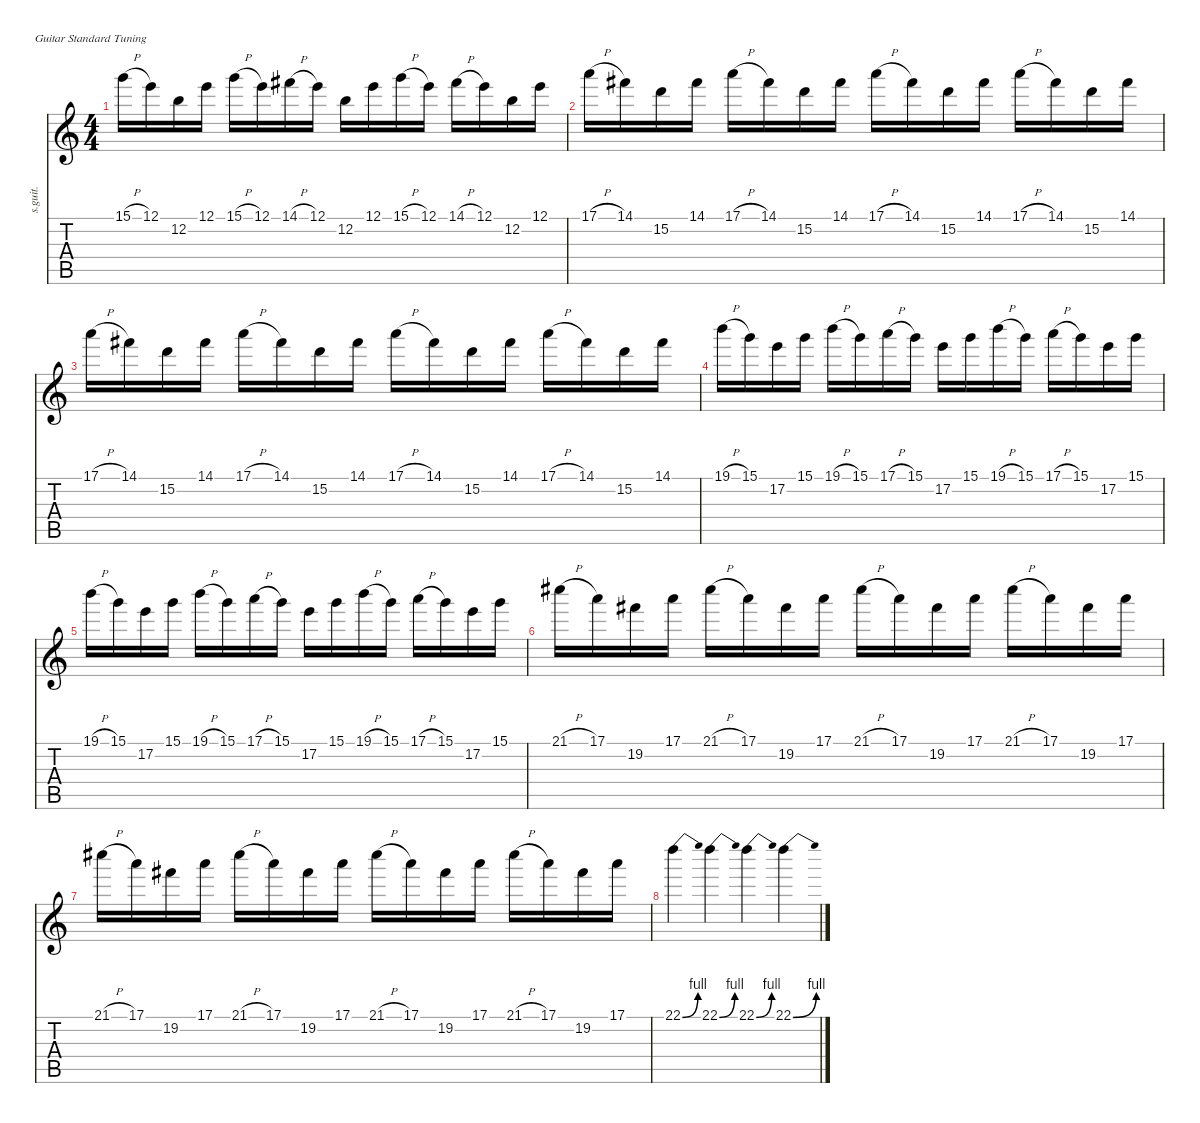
\defaultSystemsLayout 4
\hideDynamics
\bracketExtendMode nobrackets
\track ("Kirk Hammett - Lead Guitar" "s.guit.") {instrument distortionguitar}
\staff {score tabs}
\tuning (E4 B3 G3 D3 A2 E2)
\ts (4 4)
\tempo (142 hide)
\clef g2
\ks c
15.1{h}.16{lyrics (0 "") lyrics (1 "") lyrics (2 "") lyrics (3 "") lyrics (4 "") dy fff} 12.1.16{lyrics (0 "") lyrics (1 "") lyrics (2 "") lyrics (3 "") lyrics (4 "")} 12.2.16{lyrics (0 "") lyrics (1 "") lyrics (2 "") lyrics (3 "") lyrics (4 "")} 12.1.16{lyrics (0 "") lyrics (1 "") lyrics (2 "") lyrics (3 "") lyrics (4 "")} 15.1{h}.16{lyrics (0 "") lyrics (1 "") lyrics (2 "") lyrics (3 "") lyrics (4 "")} 12.1.16{lyrics (0 "") lyrics (1 "") lyrics (2 "") lyrics (3 "") lyrics (4 "")} 14.1{h acc #}.16{lyrics (0 "") lyrics (1 "") lyrics (2 "") lyrics (3 "") lyrics (4 "")} 12.1.16{lyrics (0 "") lyrics (1 "") lyrics (2 "") lyrics (3 "") lyrics (4 "")} 12.2.16{lyrics (0 "") lyrics (1 "") lyrics (2 "") lyrics (3 "") lyrics (4 "")} 12.1.16{lyrics (0 "") lyrics (1 "") lyrics (2 "") lyrics (3 "") lyrics (4 "")} 15.1{h}.16{lyrics (0 "") lyrics (1 "") lyrics (2 "") lyrics (3 "") lyrics (4 "")} 12.1.16{lyrics (0 "") lyrics (1 "") lyrics (2 "") lyrics (3 "") lyrics (4 "")} 14.1{h acc #}.16{lyrics (0 "") lyrics (1 "") lyrics (2 "") lyrics (3 "") lyrics (4 "")} 12.1.16{lyrics (0 "") lyrics (1 "") lyrics (2 "") lyrics (3 "") lyrics (4 "")} 12.2.16{lyrics (0 "") lyrics (1 "") lyrics (2 "") lyrics (3 "") lyrics (4 "")} 12.1.16{lyrics (0 "") lyrics (1 "") lyrics (2 "") lyrics (3 "") lyrics (4 "")} |
17.1{h}.16{lyrics (0 "") lyrics (1 "") lyrics (2 "") lyrics (3 "") lyrics (4 "")} 14.1{acc #}.16{lyrics (0 "") lyrics (1 "") lyrics (2 "") lyrics (3 "") lyrics (4 "")} 15.2.16{lyrics (0 "") lyrics (1 "") lyrics (2 "") lyrics (3 "") lyrics (4 "")} 14.1{acc #}.16{lyrics (0 "") lyrics (1 "") lyrics (2 "") lyrics (3 "") lyrics (4 "")} 17.1{h}.16{lyrics (0 "") lyrics (1 "") lyrics (2 "") lyrics (3 "") lyrics (4 "")} 14.1{acc #}.16{lyrics (0 "") lyrics (1 "") lyrics (2 "") lyrics (3 "") lyrics (4 "")} 15.2.16{lyrics (0 "") lyrics (1 "") lyrics (2 "") lyrics (3 "") lyrics (4 "")} 14.1{acc #}.16{lyrics (0 "") lyrics (1 "") lyrics (2 "") lyrics (3 "") lyrics (4 "")} 17.1{h}.16{lyrics (0 "") lyrics (1 "") lyrics (2 "") lyrics (3 "") lyrics (4 "")} 14.1{acc #}.16{lyrics (0 "") lyrics (1 "") lyrics (2 "") lyrics (3 "") lyrics (4 "")} 15.2.16{lyrics (0 "") lyrics (1 "") lyrics (2 "") lyrics (3 "") lyrics (4 "")} 14.1{acc #}.16{lyrics (0 "") lyrics (1 "") lyrics (2 "") lyrics (3 "") lyrics (4 "")} 17.1{h}.16{lyrics (0 "") lyrics (1 "") lyrics (2 "") lyrics (3 "") lyrics (4 "")} 14.1{acc #}.16{lyrics (0 "") lyrics (1 "") lyrics (2 "") lyrics (3 "") lyrics (4 "")} 15.2.16{lyrics (0 "") lyrics (1 "") lyrics (2 "") lyrics (3 "") lyrics (4 "")} 14.1{acc #}.16{lyrics (0 "") lyrics (1 "") lyrics (2 "") lyrics (3 "") lyrics (4 "")} |
17.1{h}.16{lyrics (0 "") lyrics (1 "") lyrics (2 "") lyrics (3 "") lyrics (4 "")} 14.1{acc #}.16{lyrics (0 "") lyrics (1 "") lyrics (2 "") lyrics (3 "") lyrics (4 "")} 15.2.16{lyrics (0 "") lyrics (1 "") lyrics (2 "") lyrics (3 "") lyrics (4 "")} 14.1{acc #}.16{lyrics (0 "") lyrics (1 "") lyrics (2 "") lyrics (3 "") lyrics (4 "")} 17.1{h}.16{lyrics (0 "") lyrics (1 "") lyrics (2 "") lyrics (3 "") lyrics (4 "")} 14.1{acc #}.16{lyrics (0 "") lyrics (1 "") lyrics (2 "") lyrics (3 "") lyrics (4 "")} 15.2.16{lyrics (0 "") lyrics (1 "") lyrics (2 "") lyrics (3 "") lyrics (4 "")} 14.1{acc #}.16{lyrics (0 "") lyrics (1 "") lyrics (2 "") lyrics (3 "") lyrics (4 "")} 17.1{h}.16{lyrics (0 "") lyrics (1 "") lyrics (2 "") lyrics (3 "") lyrics (4 "")} 14.1{acc #}.16{lyrics (0 "") lyrics (1 "") lyrics (2 "") lyrics (3 "") lyrics (4 "")} 15.2.16{lyrics (0 "") lyrics (1 "") lyrics (2 "") lyrics (3 "") lyrics (4 "")} 14.1{acc #}.16{lyrics (0 "") lyrics (1 "") lyrics (2 "") lyrics (3 "") lyrics (4 "")} 17.1{h}.16{lyrics (0 "") lyrics (1 "") lyrics (2 "") lyrics (3 "") lyrics (4 "")} 14.1{acc #}.16{lyrics (0 "") lyrics (1 "") lyrics (2 "") lyrics (3 "") lyrics (4 "")} 15.2.16{lyrics (0 "") lyrics (1 "") lyrics (2 "") lyrics (3 "") lyrics (4 "")} 14.1{acc #}.16{lyrics (0 "") lyrics (1 "") lyrics (2 "") lyrics (3 "") lyrics (4 "")} |
19.1{h}.16{lyrics (0 "") lyrics (1 "") lyrics (2 "") lyrics (3 "") lyrics (4 "")} 15.1.16{lyrics (0 "") lyrics (1 "") lyrics (2 "") lyrics (3 "") lyrics (4 "")} 17.2.16{lyrics (0 "") lyrics (1 "") lyrics (2 "") lyrics (3 "") lyrics (4 "")} 15.1.16{lyrics (0 "") lyrics (1 "") lyrics (2 "") lyrics (3 "") lyrics (4 "")} 19.1{h}.16{lyrics (0 "") lyrics (1 "") lyrics (2 "") lyrics (3 "") lyrics (4 "")} 15.1.16{lyrics (0 "") lyrics (1 "") lyrics (2 "") lyrics (3 "") lyrics (4 "")} 17.1{h}.16{lyrics (0 "") lyrics (1 "") lyrics (2 "") lyrics (3 "") lyrics (4 "")} 15.1.16{lyrics (0 "") lyrics (1 "") lyrics (2 "") lyrics (3 "") lyrics (4 "")} 17.2.16{lyrics (0 "") lyrics (1 "") lyrics (2 "") lyrics (3 "") lyrics (4 "")} 15.1.16{lyrics (0 "") lyrics (1 "") lyrics (2 "") lyrics (3 "") lyrics (4 "")} 19.1{h}.16{lyrics (0 "") lyrics (1 "") lyrics (2 "") lyrics (3 "") lyrics (4 "")} 15.1.16{lyrics (0 "") lyrics (1 "") lyrics (2 "") lyrics (3 "") lyrics (4 "")} 17.1{h}.16{lyrics (0 "") lyrics (1 "") lyrics (2 "") lyrics (3 "") lyrics (4 "")} 15.1.16{lyrics (0 "") lyrics (1 "") lyrics (2 "") lyrics (3 "") lyrics (4 "")} 17.2.16{lyrics (0 "") lyrics (1 "") lyrics (2 "") lyrics (3 "") lyrics (4 "")} 15.1.16{lyrics (0 "") lyrics (1 "") lyrics (2 "") lyrics (3 "") lyrics (4 "")} |
19.1{h}.16{lyrics (0 "") lyrics (1 "") lyrics (2 "") lyrics (3 "") lyrics (4 "")} 15.1.16{lyrics (0 "") lyrics (1 "") lyrics (2 "") lyrics (3 "") lyrics (4 "")} 17.2.16{lyrics (0 "") lyrics (1 "") lyrics (2 "") lyrics (3 "") lyrics (4 "")} 15.1.16{lyrics (0 "") lyrics (1 "") lyrics (2 "") lyrics (3 "") lyrics (4 "")} 19.1{h}.16{lyrics (0 "") lyrics (1 "") lyrics (2 "") lyrics (3 "") lyrics (4 "")} 15.1.16{lyrics (0 "") lyrics (1 "") lyrics (2 "") lyrics (3 "") lyrics (4 "")} 17.1{h}.16{lyrics (0 "") lyrics (1 "") lyrics (2 "") lyrics (3 "") lyrics (4 "")} 15.1.16{lyrics (0 "") lyrics (1 "") lyrics (2 "") lyrics (3 "") lyrics (4 "")} 17.2.16{lyrics (0 "") lyrics (1 "") lyrics (2 "") lyrics (3 "") lyrics (4 "")} 15.1.16{lyrics (0 "") lyrics (1 "") lyrics (2 "") lyrics (3 "") lyrics (4 "")} 19.1{h}.16{lyrics (0 "") lyrics (1 "") lyrics (2 "") lyrics (3 "") lyrics (4 "")} 15.1.16{lyrics (0 "") lyrics (1 "") lyrics (2 "") lyrics (3 "") lyrics (4 "")} 17.1{h}.16{lyrics (0 "") lyrics (1 "") lyrics (2 "") lyrics (3 "") lyrics (4 "")} 15.1.16{lyrics (0 "") lyrics (1 "") lyrics (2 "") lyrics (3 "") lyrics (4 "")} 17.2.16{lyrics (0 "") lyrics (1 "") lyrics (2 "") lyrics (3 "") lyrics (4 "")} 15.1.16{lyrics (0 "") lyrics (1 "") lyrics (2 "") lyrics (3 "") lyrics (4 "")} |
21.1{h acc #}.16{lyrics (0 "") lyrics (1 "") lyrics (2 "") lyrics (3 "") lyrics (4 "")} 17.1.16{lyrics (0 "") lyrics (1 "") lyrics (2 "") lyrics (3 "") lyrics (4 "")} 19.2{acc #}.16{lyrics (0 "") lyrics (1 "") lyrics (2 "") lyrics (3 "") lyrics (4 "")} 17.1.16{lyrics (0 "") lyrics (1 "") lyrics (2 "") lyrics (3 "") lyrics (4 "")} 21.1{h acc #}.16{lyrics (0 "") lyrics (1 "") lyrics (2 "") lyrics (3 "") lyrics (4 "")} 17.1.16{lyrics (0 "") lyrics (1 "") lyrics (2 "") lyrics (3 "") lyrics (4 "")} 19.2{acc #}.16{lyrics (0 "") lyrics (1 "") lyrics (2 "") lyrics (3 "") lyrics (4 "")} 17.1.16{lyrics (0 "") lyrics (1 "") lyrics (2 "") lyrics (3 "") lyrics (4 "")} 21.1{h acc #}.16{lyrics (0 "") lyrics (1 "") lyrics (2 "") lyrics (3 "") lyrics (4 "")} 17.1.16{lyrics (0 "") lyrics (1 "") lyrics (2 "") lyrics (3 "") lyrics (4 "")} 19.2{acc #}.16{lyrics (0 "") lyrics (1 "") lyrics (2 "") lyrics (3 "") lyrics (4 "")} 17.1.16{lyrics (0 "") lyrics (1 "") lyrics (2 "") lyrics (3 "") lyrics (4 "")} 21.1{h acc #}.16{lyrics (0 "") lyrics (1 "") lyrics (2 "") lyrics (3 "") lyrics (4 "")} 17.1.16{lyrics (0 "") lyrics (1 "") lyrics (2 "") lyrics (3 "") lyrics (4 "")} 19.2{acc #}.16{lyrics (0 "") lyrics (1 "") lyrics (2 "") lyrics (3 "") lyrics (4 "")} 17.1.16{lyrics (0 "") lyrics (1 "") lyrics (2 "") lyrics (3 "") lyrics (4 "")} |
21.1{h acc #}.16{lyrics (0 "") lyrics (1 "") lyrics (2 "") lyrics (3 "") lyrics (4 "")} 17.1.16{lyrics (0 "") lyrics (1 "") lyrics (2 "") lyrics (3 "") lyrics (4 "")} 19.2{acc #}.16{lyrics (0 "") lyrics (1 "") lyrics (2 "") lyrics (3 "") lyrics (4 "")} 17.1.16{lyrics (0 "") lyrics (1 "") lyrics (2 "") lyrics (3 "") lyrics (4 "")} 21.1{h acc #}.16{lyrics (0 "") lyrics (1 "") lyrics (2 "") lyrics (3 "") lyrics (4 "")} 17.1.16{lyrics (0 "") lyrics (1 "") lyrics (2 "") lyrics (3 "") lyrics (4 "")} 19.2{acc #}.16{lyrics (0 "") lyrics (1 "") lyrics (2 "") lyrics (3 "") lyrics (4 "")} 17.1.16{lyrics (0 "") lyrics (1 "") lyrics (2 "") lyrics (3 "") lyrics (4 "")} 21.1{h acc #}.16{lyrics (0 "") lyrics (1 "") lyrics (2 "") lyrics (3 "") lyrics (4 "")} 17.1.16{lyrics (0 "") lyrics (1 "") lyrics (2 "") lyrics (3 "") lyrics (4 "")} 19.2{acc #}.16{lyrics (0 "") lyrics (1 "") lyrics (2 "") lyrics (3 "") lyrics (4 "")} 17.1.16{lyrics (0 "") lyrics (1 "") lyrics (2 "") lyrics (3 "") lyrics (4 "")} 21.1{h acc #}.16{lyrics (0 "") lyrics (1 "") lyrics (2 "") lyrics (3 "") lyrics (4 "")} 17.1.16{lyrics (0 "") lyrics (1 "") lyrics (2 "") lyrics (3 "") lyrics (4 "")} 19.2{acc #}.16{lyrics (0 "") lyrics (1 "") lyrics (2 "") lyrics (3 "") lyrics (4 "")} 17.1.16{lyrics (0 "") lyrics (1 "") lyrics (2 "") lyrics (3 "") lyrics (4 "")} |
22.1{be (bend 0 0 15 4)}.4{lyrics (0 "") lyrics (1 "") lyrics (2 "") lyrics (3 "") lyrics (4 "")} 22.1{be (bend 0 0 15 4)}.4{lyrics (0 "") lyrics (1 "") lyrics (2 "") lyrics (3 "") lyrics (4 "")} 22.1{be (bend 0 0 15 4)}.4{lyrics (0 "") lyrics (1 "") lyrics (2 "") lyrics (3 "") lyrics (4 "")} 22.1{be (bend 0 0 15 4)}.4{lyrics (0 "") lyrics (1 "") lyrics (2 "") lyrics (3 "") lyrics (4 "")}
